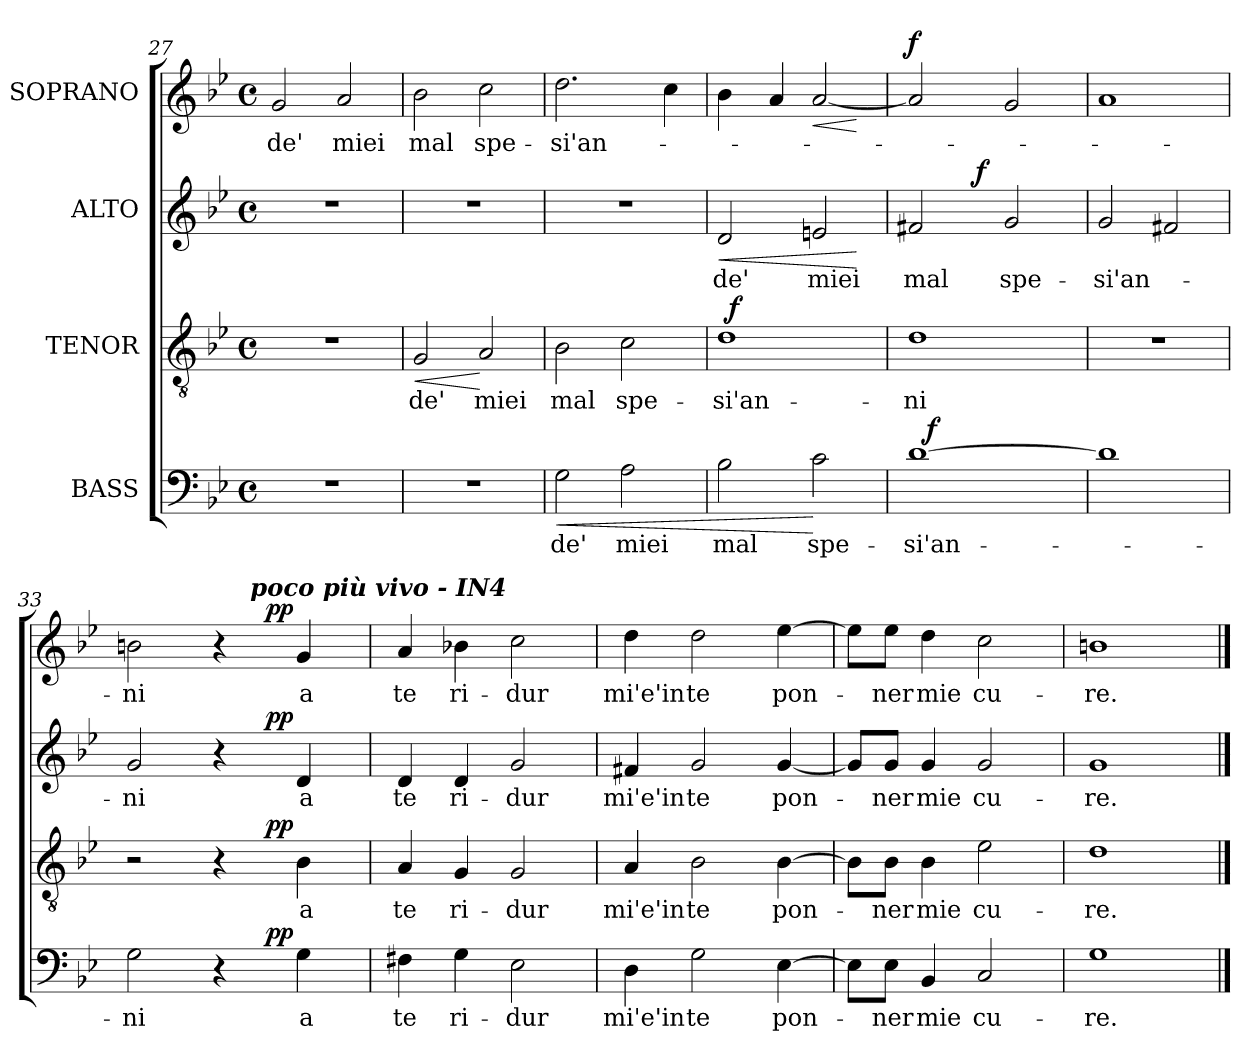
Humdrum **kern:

**kern	**text	**dynam	**kern	**text	**dynam	**kern	**text	**dynam	**kern	**text	**dynam
*part4	*part4	*part4	*part3	*part3	*part3	*part2	*part2	*part2	*part1	*part1	*part1
*staff4	*staff4	*staff4	*staff3	*staff3	*staff3	*staff2	*staff2	*staff2	*staff1	*staff1	*staff1
*I"BASS	*	*	*I"TENOR	*	*	*I"ALTO	*	*	*I"SOPRANO	*	*
*clefF4	*	*	*clefGv2	*	*	*clefG2	*	*	*clefG2	*	*
*k[b-e-]	*	*	*k[b-e-]	*	*	*k[b-e-]	*	*	*k[b-e-]	*	*
*B-:	*	*	*B-:	*	*	*B-:	*	*	*B-:	*	*
*M4/4	*	*	*M4/4	*	*	*M4/4	*	*	*M4/4	*	*
*met(c)	*	*	*met(c)	*	*	*met(c)	*	*	*met(c)	*	*
=27	=27	=27	=27	=27	=27	=27	=27	=27	=27	=27	=27
!	!	!	!	!	!	!	!	!	!	!LO:LY:b	!
1r	.	.	1r	.	.	1r	.	.	2g/	de'	.
!	!	!	!	!	!	!	!	!	!	!LO:LY:b	!
.	.	.	.	.	.	.	.	.	2a/	miei	.
=28	=28	=28	=28	=28	=28	=28	=28	=28	=28	=28	=28
!	!	!	!	!LO:LY:b	!LO:HP:b	!	!	!	!	!LO:LY:b	!
1r	.	.	2G/	de'	<	1r	.	.	2b-\	mal	.
!	!	!	!	!LO:LY:b	!	!	!	!	!	!LO:LY:b	!
.	.	.	2A/	miei	[	.	.	.	2cc\	spe-	.
=29	=29	=29	=29	=29	=29	=29	=29	=29	=29	=29	=29
!	!LO:LY:b	!LO:HP:b	!	!LO:LY:b	!	!	!	!	!	!LO:LY:b	!
2G\	de'	<	2B-\	mal	.	1r	.	.	2.dd\	-si'an-	.
!	!LO:LY:b	!	!	!LO:LY:b	!	!	!	!	!	!	!
2A\	miei	.	2c\	spe-	.	.	.	.	.	.	.
.	.	.	.	.	.	.	.	.	4cc\	.	.
=30	=30	=30	=30	=30	=30	=30	=30	=30	=30	=30	=30
!	!LO:LY:b	!	!	!LO:LY:b	!	!	!LO:LY:b	!LO:HP:b	!	!	!
*	*	*	*^	*	*	*	*	*	*	*	*
2B-\	mal	.	1d	32ryy	-si'an-	.	2d/	de'	<	4b-\	.	.
!	!	!	!	!	!	!LO:DY:a	!	!	!	!	!	!
.	.	.	.	2ryy	.	f	.	.	.	.	.	.
.	.	.	.	.	.	.	.	.	.	4a/	.	.
!	!LO:LY:b	!	!	!	!	!	!	!LO:LY:b	!	!	!	!LO:HP:b
2c\	spe-	[	.	.	.	.	2en/	miei	.	[<2a/	.	<
.	.	.	.	4...ryy	.	.	.	.	.	.	.	.
.	.	.	.	.	.	.	.	.	[	.	.	[
!!LO:LB:g=z
=31	=31	=31	=31	=31	=31	=31	=31	=31	=31	=31	=31	=31
!	!LO:LY:b	!	!	!	!LO:LY:b	!	!	!LO:LY:b	!	!	!	!LO:DY:a
*^	*	*	*v	*v	*	*	*^	*	*	*	*	*
[>1d	16ryy	-si'an-	.	1d	-ni	.	2f#X/	4.ryy	mal	.	2a/]	.	f
!	!	!	!LO:DY:a	!	!	!	!	!	!	!	!	!	!
.	2...ryy	.	f	.	.	.	.	.	.	.	.	.	.
!	!	!	!	!	!	!	!	!	!	!LO:DY:a	!	!	!
.	.	.	.	.	.	.	.	2ryy	.	f	.	.	.
!	!	!	!	!	!	!	!	!	!LO:LY:b	!	!	!	!
.	.	.	.	.	.	.	2g/	.	spe-	.	2g/	.	.
.	.	.	.	.	.	.	.	8ryy	.	.	.	.	.
=32	=32	=32	=32	=32	=32	=32	=32	=32	=32	=32	=32	=32	=32
!	!	!	!	!	!	!	!	!	!LO:LY:b	!	!	!	!
*v	*v	*	*	*	*	*	*v	*v	*	*	*	*	*
1d]	.	.	1r	.	.	2g/	-si'an-	.	1a	.	.
.	.	.	.	.	.	2f#X/	.	.	.	.	.
=33	=33	=33	=33	=33	=33	=33	=33	=33	=33	=33	=33
!	!LO:LY:b	!	!	!	!	!	!LO:LY:b	!	!	!LO:LY:b	!
*^	*	*	*^	*	*	*^	*	*	*^	*	*
2G\	2ryy	-ni	.	2r	2ryy	.	.	2g/	2ryy	-ni	.	2bn\	2ryy	-ni	.
4r	8ryy	.	.	4r	8ryy	.	.	4r	8ryy	.	.	4r	8ryy	.	.
!	!	!	!	!	!	!	!	!	!	!	!	!	!LO:TX:a:Bi:t=poco più vivo - IN4	!	!
.	32ryy	.	.	.	32ryy	.	.	.	32ryy	.	.	.	32ryy	.	.
!	!	!	!LO:DY:a	!	!	!	!LO:DY:a	!	!	!	!LO:DY:a	!	!	!	!LO:DY:a
.	4ryy	.	pp	.	4ryy	.	pp	.	4ryy	.	pp	.	4ryy	.	pp
!	!	!LO:LY:b	!	!	!	!LO:LY:b	!	!	!	!LO:LY:b	!	!	!	!LO:LY:b	!
4G\	.	a	.	4B-\	.	a	.	4d/	.	a	.	4g/	.	a	.
.	16.ryy	.	.	.	16.ryy	.	.	.	16.ryy	.	.	.	16.ryy	.	.
=34	=34	=34	=34	=34	=34	=34	=34	=34	=34	=34	=34	=34	=34	=34	=34
!	!	!LO:LY:b	!	!	!	!LO:LY:b	!	!	!	!LO:LY:b	!	!	!	!LO:LY:b	!
*v	*v	*	*	*	*	*	*	*v	*v	*	*	*v	*v	*	*
*	*	*	*v	*v	*	*	*	*	*	*	*	*
4F#X\	te	.	4A/	te	.	4d/	te	.	4a/	te	.
!	!LO:LY:b	!	!	!LO:LY:b	!	!	!LO:LY:b	!	!	!LO:LY:b	!
4G\	ri-	.	4G/	ri-	.	4d/	ri-	.	4b-X\	ri-	.
!	!LO:LY:b	!	!	!LO:LY:b	!	!	!LO:LY:b	!	!	!LO:LY:b	!
2E-\	-dur	.	2G/	-dur	.	2g/	-dur	.	2cc\	-dur	.
=35	=35	=35	=35	=35	=35	=35	=35	=35	=35	=35	=35
!	!LO:LY:b	!	!	!LO:LY:b	!	!	!LO:LY:b	!	!	!LO:LY:b	!
4D\	mi'e'in	.	4A/	mi'e'in	.	4f#X/	mi'e'in	.	4dd\	mi'e'in	.
!	!LO:LY:b	!	!	!LO:LY:b	!	!	!LO:LY:b	!	!	!LO:LY:b	!
2G\	te	.	2B-\	te	.	2g/	te	.	2dd\	te	.
!	!LO:LY:b	!	!	!LO:LY:b	!	!	!LO:LY:b	!	!	!LO:LY:b	!
[>4E-\	pon-	.	[>4B-\	pon-	.	[<4g/	pon-	.	[>4ee-\	pon-	.
=36	=36	=36	=36	=36	=36	=36	=36	=36	=36	=36	=36
8E-\L]	.	.	8B-\L]	.	.	8g/L]	.	.	8ee-\L]	.	.
!	!LO:LY:b	!	!	!LO:LY:b	!	!	!LO:LY:b	!	!	!LO:LY:b	!
8E-\J	-ner	.	8B-\J	-ner	.	8g/J	-ner	.	8ee-\J	-ner	.
!	!LO:LY:b	!	!	!LO:LY:b	!	!	!LO:LY:b	!	!	!LO:LY:b	!
4BB-/	mie	.	4B-\	mie	.	4g/	mie	.	4dd\	mie	.
!	!LO:LY:b	!	!	!LO:LY:b	!	!	!LO:LY:b	!	!	!LO:LY:b	!
2C/	cu-	.	2e-\	cu-	.	2g/	cu-	.	2cc\	cu-	.
=37	=37	=37	=37	=37	=37	=37	=37	=37	=37	=37	=37
!	!LO:LY:b	!	!	!LO:LY:b	!	!	!LO:LY:b	!	!	!LO:LY:b	!
1G	-re.	.	1d	-re.	.	1g	-re.	.	1bn	-re.	.
==	==	==	==	==	==	==	==	==	==	==	==
*-	*-	*-	*-	*-	*-	*-	*-	*-	*-	*-	*-
